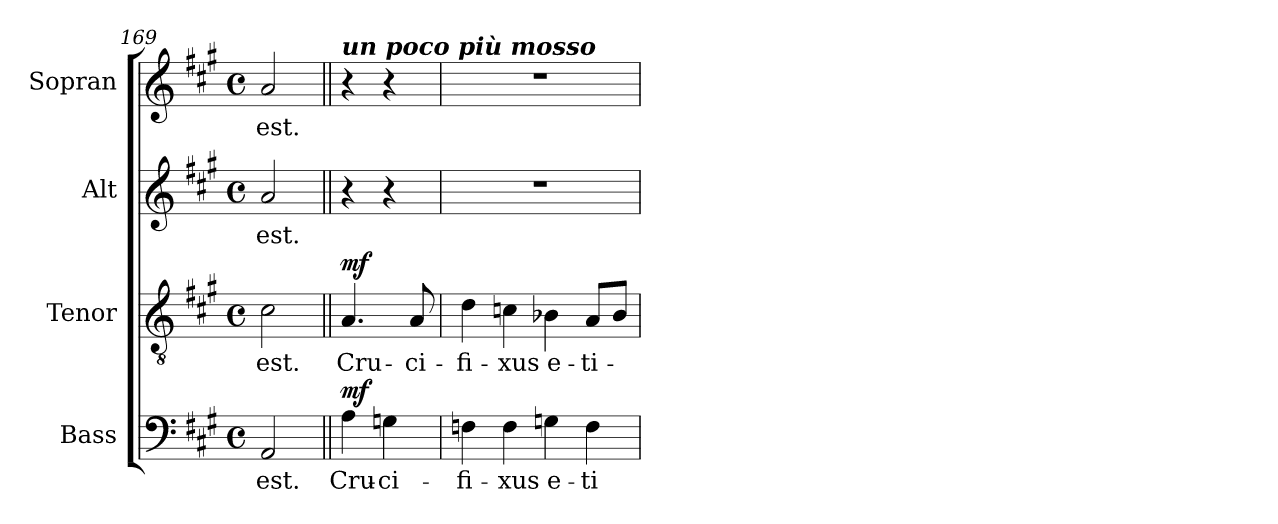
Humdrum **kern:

**kern	**text	**dynam	**kern	**text	**dynam	**kern	**text	**kern	**text
*part4	*part4	*part4	*part3	*part3	*part3	*part2	*part2	*part1	*part1
*staff4	*staff4	*staff4	*staff3	*staff3	*staff3	*staff2	*staff2	*staff1	*staff1
*I"Bass	*	*	*I"Tenor	*	*	*I"Alt	*	*I"Sopran	*
*I'B.	*	*	*I'T.	*	*	*I'A.	*	*I'S.	*
*clefF4	*	*	*clefGv2	*	*	*clefG2	*	*clefG2	*
*k[f#c#g#]	*	*	*k[f#c#g#]	*	*	*k[f#c#g#]	*	*k[f#c#g#]	*
*A:	*	*	*A:	*	*	*A:	*	*A:	*
*M4/4	*	*	*M4/4	*	*	*M4/4	*	*M4/4	*
*met(c)	*	*	*met(c)	*	*	*met(c)	*	*met(c)	*
=169	=169	=169	=169	=169	=169	=169	=169	=169	=169
!	!LO:LY:b	!	!	!LO:LY:b	!	!	!LO:LY:b	!	!LO:LY:b
2AA/	est.	.	2c#\	est.	.	2a/	est.	2a/	est.
=170||	=170||	=170||	=170||	=170||	=170||	=170||	=170||	=170||	=170||
!	!	!	!	!	!	!	!	!LO:TX:a:Bi:t=un poco più mosso	!
!	!LO:LY:b	!LO:DY:a	!	!LO:LY:b	!LO:DY:a	!	!	!	!
4A\	Cru-	mf	4.A/	Cru-	mf	4r	.	4r	.
!	!LO:LY:b	!	!	!	!	!	!	!	!
4Gn\	-ci-	.	.	.	.	4r	.	4r	.
!	!	!	!	!LO:LY:b	!	!	!	!	!
.	.	.	8A/	-ci-	.	.	.	.	.
=171	=171	=171	=171	=171	=171	=171	=171	=171	=171
!	!LO:LY:b	!	!	!LO:LY:b	!	!	!	!	!
4Fn\	-fi-	.	4d\	-fi-	.	1r	.	1r	.
!	!LO:LY:b	!	!	!LO:LY:b	!	!	!	!	!
4F\	-xus	.	4cn\	-xus	.	.	.	.	.
!	!LO:LY:b	!	!	!LO:LY:b	!	!	!	!	!
4Gn\	e-	.	4B-X\	e-	.	.	.	.	.
!	!LO:LY:b	!	!	!LO:LY:b	!	!	!	!	!
4F\	-ti-	.	8A/L	-ti-	.	.	.	.	.
.	.	.	8B-/J	.	.	.	.	.	.
=	=	=	=	=	=	=	=	=	=
*-	*-	*-	*-	*-	*-	*-	*-	*-	*-
